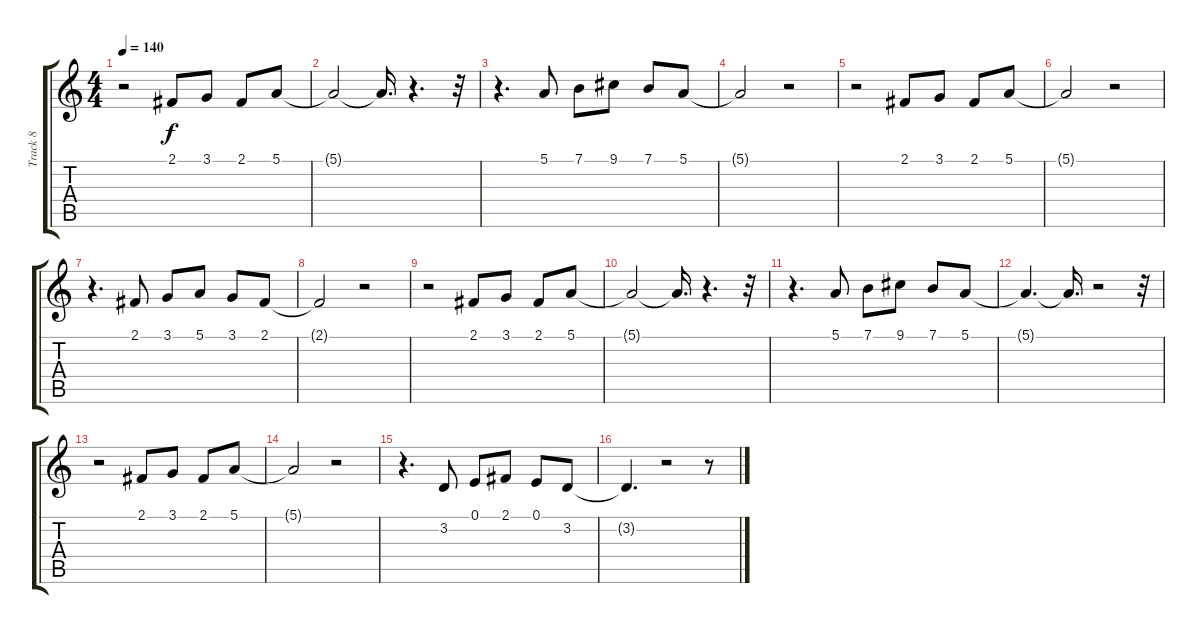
\track ("Track 8" "Track 8") {instrument pad4choir}
\staff {score tabs}
\tuning (E4 B3 G3 D3 A2 E2) {hide}
\ts (4 4)
\tempo 140
\clef g2
\ks c
r.2{dy f} 2.1.8 3.1.8 2.1.8 5.1.8 |
5.1{t}.2 5.1{t}.16{d} r.4{d} r.32 |
r.4{d} 5.1.8 7.1.8 9.1.8 7.1.8 5.1.8 |
5.1{t}.2 r.2 |
r.2 2.1.8 3.1.8 2.1.8 5.1.8 |
5.1{t}.2 r.2 |
r.4{d} 2.1.8 3.1.8 5.1.8 3.1.8 2.1.8 |
2.1{t}.2 r.2 |
r.2 2.1.8 3.1.8 2.1.8 5.1.8 |
5.1{t}.2 5.1{t}.16{d} r.4{d} r.32 |
r.4{d} 5.1.8 7.1.8 9.1.8 7.1.8 5.1.8 |
5.1{t}.4{d} 5.1{t}.16{d} r.2 r.32 |
r.2 2.1.8 3.1.8 2.1.8 5.1.8 |
5.1{t}.2 r.2 |
r.4{d} 3.2.8 0.1.8 2.1.8 0.1.8 3.2.8 |
3.2{t}.4{d} r.2 r.8
